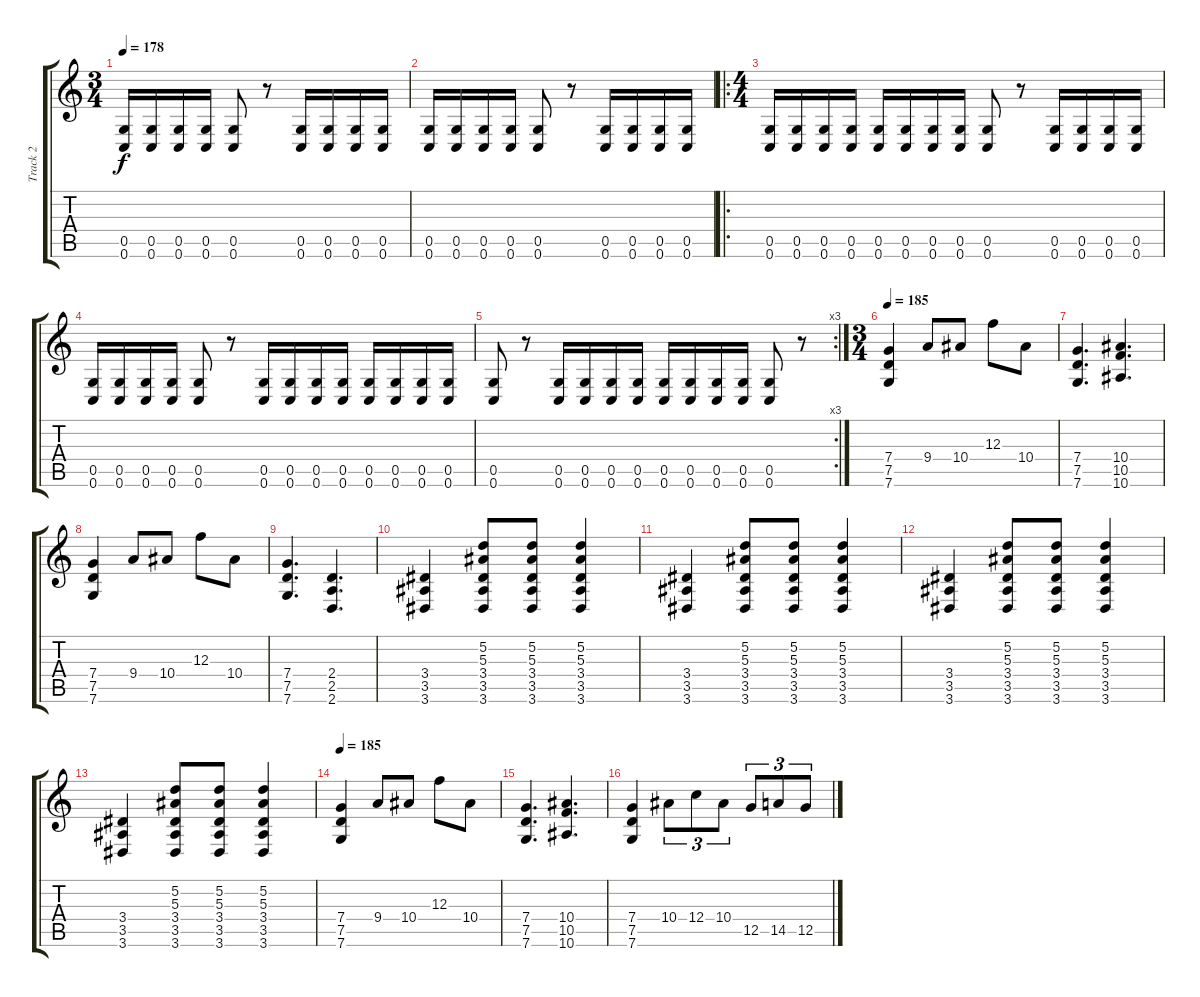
\track ("Track 2" "Track 2") {instrument distortionguitar}
\staff {score tabs}
\tuning (D4 A3 F3 C3 G2 C2) {hide}
\ts (3 4)
\tempo 178
\clef g2
\ks c
(0.5 0.6).16{dy f} (0.5 0.6).16 (0.5 0.6).16 (0.5 0.6).16 (0.5 0.6).8 r.8 (0.5 0.6).16 (0.5 0.6).16 (0.5 0.6).16 (0.5 0.6).16 |
(0.5 0.6).16 (0.5 0.6).16 (0.5 0.6).16 (0.5 0.6).16 (0.5 0.6).8 r.8 (0.5 0.6).16 (0.5 0.6).16 (0.5 0.6).16 (0.5 0.6).16 |
\ro
\ts (4 4)
(0.5 0.6).16 (0.5 0.6).16 (0.5 0.6).16 (0.5 0.6).16 (0.5 0.6).16 (0.5 0.6).16 (0.5 0.6).16 (0.5 0.6).16 (0.5 0.6).8 r.8 (0.5 0.6).16 (0.5 0.6).16 (0.5 0.6).16 (0.5 0.6).16 |
(0.5 0.6).16 (0.5 0.6).16 (0.5 0.6).16 (0.5 0.6).16 (0.5 0.6).8 r.8 (0.5 0.6).16 (0.5 0.6).16 (0.5 0.6).16 (0.5 0.6).16 (0.5 0.6).16 (0.5 0.6).16 (0.5 0.6).16 (0.5 0.6).16 |
\rc 3
(0.5 0.6).8 r.8 (0.5 0.6).16 (0.5 0.6).16 (0.5 0.6).16 (0.5 0.6).16 (0.5 0.6).16 (0.5 0.6).16 (0.5 0.6).16 (0.5 0.6).16 (0.5 0.6).8 r.8 |
\ts (3 4)
\tempo 185
(7.4 7.5 7.6).4 9.4.8 10.4.8 12.3.8 10.4.8 |
(7.4 7.5 7.6).4{d} (10.4 10.5 10.6).4{d} |
(7.4 7.5 7.6).4 9.4.8 10.4.8 12.3.8 10.4.8 |
(7.4 7.5 7.6).4{d} (2.4 2.5 2.6).4{d} |
(3.4 3.5 3.6).4 (5.2 5.3 3.4 3.5 3.6).8 (5.2 5.3 3.4 3.5 3.6).8 (5.2 5.3 3.4 3.5 3.6).4 |
(3.4 3.5 3.6).4 (5.2 5.3 3.4 3.5 3.6).8 (5.2 5.3 3.4 3.5 3.6).8 (5.2 5.3 3.4 3.5 3.6).4 |
(3.4 3.5 3.6).4 (5.2 5.3 3.4 3.5 3.6).8 (5.2 5.3 3.4 3.5 3.6).8 (5.2 5.3 3.4 3.5 3.6).4 |
(3.4 3.5 3.6).4 (5.2 5.3 3.4 3.5 3.6).8 (5.2 5.3 3.4 3.5 3.6).8 (5.2 5.3 3.4 3.5 3.6).4 |
\tempo 185
(7.4 7.5 7.6).4 9.4.8 10.4.8 12.3.8 10.4.8 |
(7.4 7.5 7.6).4{d} (10.4 10.5 10.6).4{d} |
(7.4 7.5 7.6).4 10.4.8{tu (3 2)} 12.4.8{tu (3 2)} 10.4.8{tu (3 2)} 12.5.8{tu (3 2)} 14.5.8{tu (3 2)} 12.5.8{tu (3 2)}
